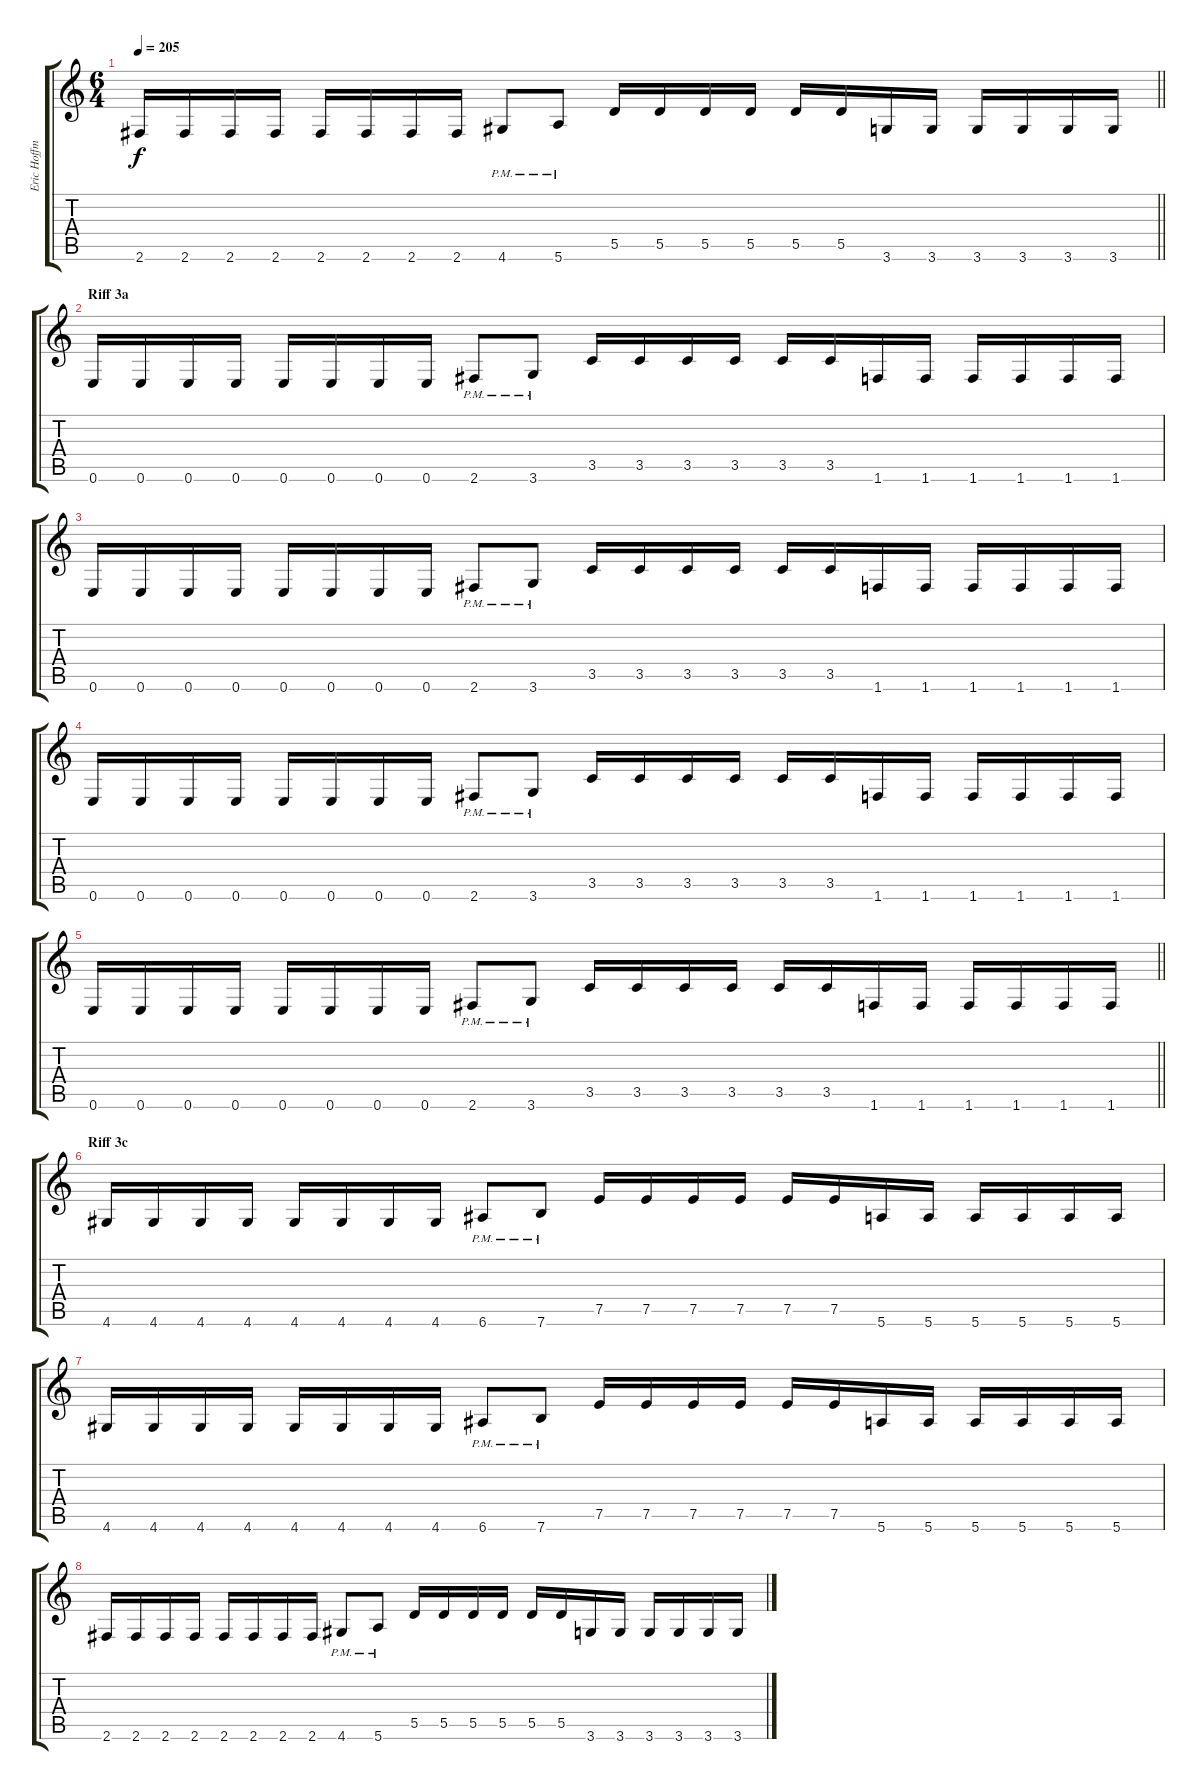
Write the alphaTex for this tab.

\track ("Eric Hoffman" "Eric Hoffm") {instrument overdrivenguitar}
\staff {score tabs}
\tuning (E4 B3 G3 D3 A2 E2) {hide}
\ts (6 4)
\tempo 205
\clef g2
\barLineRight lightlight
\ks c
2.6.16{dy f} 2.6.16 2.6.16 2.6.16 2.6.16 2.6.16 2.6.16 2.6.16 4.6{pm}.8 5.6{pm}.8 5.5.16 5.5.16 5.5.16 5.5.16 5.5.16 5.5.16 3.6.16 3.6.16 3.6.16 3.6.16 3.6.16 3.6.16 |
\section ("" "Riff 3a")
0.6.16 0.6.16 0.6.16 0.6.16 0.6.16 0.6.16 0.6.16 0.6.16 2.6{pm}.8 3.6{pm}.8 3.5.16 3.5.16 3.5.16 3.5.16 3.5.16 3.5.16 1.6.16 1.6.16 1.6.16 1.6.16 1.6.16 1.6.16 |
0.6.16 0.6.16 0.6.16 0.6.16 0.6.16 0.6.16 0.6.16 0.6.16 2.6{pm}.8 3.6{pm}.8 3.5.16 3.5.16 3.5.16 3.5.16 3.5.16 3.5.16 1.6.16 1.6.16 1.6.16 1.6.16 1.6.16 1.6.16 |
0.6.16 0.6.16 0.6.16 0.6.16 0.6.16 0.6.16 0.6.16 0.6.16 2.6{pm}.8 3.6{pm}.8 3.5.16 3.5.16 3.5.16 3.5.16 3.5.16 3.5.16 1.6.16 1.6.16 1.6.16 1.6.16 1.6.16 1.6.16 |
\barLineRight lightlight
0.6.16 0.6.16 0.6.16 0.6.16 0.6.16 0.6.16 0.6.16 0.6.16 2.6{pm}.8 3.6{pm}.8 3.5.16 3.5.16 3.5.16 3.5.16 3.5.16 3.5.16 1.6.16 1.6.16 1.6.16 1.6.16 1.6.16 1.6.16 |
\section ("" "Riff 3c")
4.6.16 4.6.16 4.6.16 4.6.16 4.6.16 4.6.16 4.6.16 4.6.16 6.6{pm}.8 7.6{pm}.8 7.5.16 7.5.16 7.5.16 7.5.16 7.5.16 7.5.16 5.6.16 5.6.16 5.6.16 5.6.16 5.6.16 5.6.16 |
4.6.16 4.6.16 4.6.16 4.6.16 4.6.16 4.6.16 4.6.16 4.6.16 6.6{pm}.8 7.6{pm}.8 7.5.16 7.5.16 7.5.16 7.5.16 7.5.16 7.5.16 5.6.16 5.6.16 5.6.16 5.6.16 5.6.16 5.6.16 |
2.6.16 2.6.16 2.6.16 2.6.16 2.6.16 2.6.16 2.6.16 2.6.16 4.6{pm}.8 5.6{pm}.8 5.5.16 5.5.16 5.5.16 5.5.16 5.5.16 5.5.16 3.6.16 3.6.16 3.6.16 3.6.16 3.6.16 3.6.16
